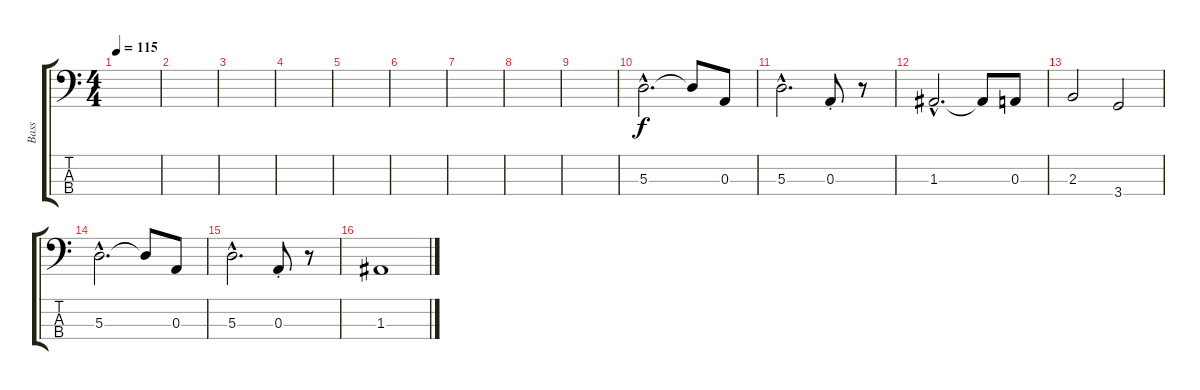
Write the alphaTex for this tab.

\track ("Bass" "Bass") {instrument electricbassfinger}
\staff {score tabs}
\tuning (G2 D2 A1 E1) {hide}
\ts (4 4)
\tempo 115
\clef f4
\ks c
|
|
|
|
|
|
|
|
|
5.3{hac}.2{d} 5.3{t}.8 0.3.8 |
5.3{hac}.2{d} 0.3{st}.8 r.8 |
1.3{hac}.2{d} 1.3{t}.8 0.3.8 |
2.3.2 3.4.2 |
5.3{hac}.2{d} 5.3{t}.8 0.3.8 |
5.3{hac}.2{d} 0.3{st}.8 r.8 |
1.3.1
